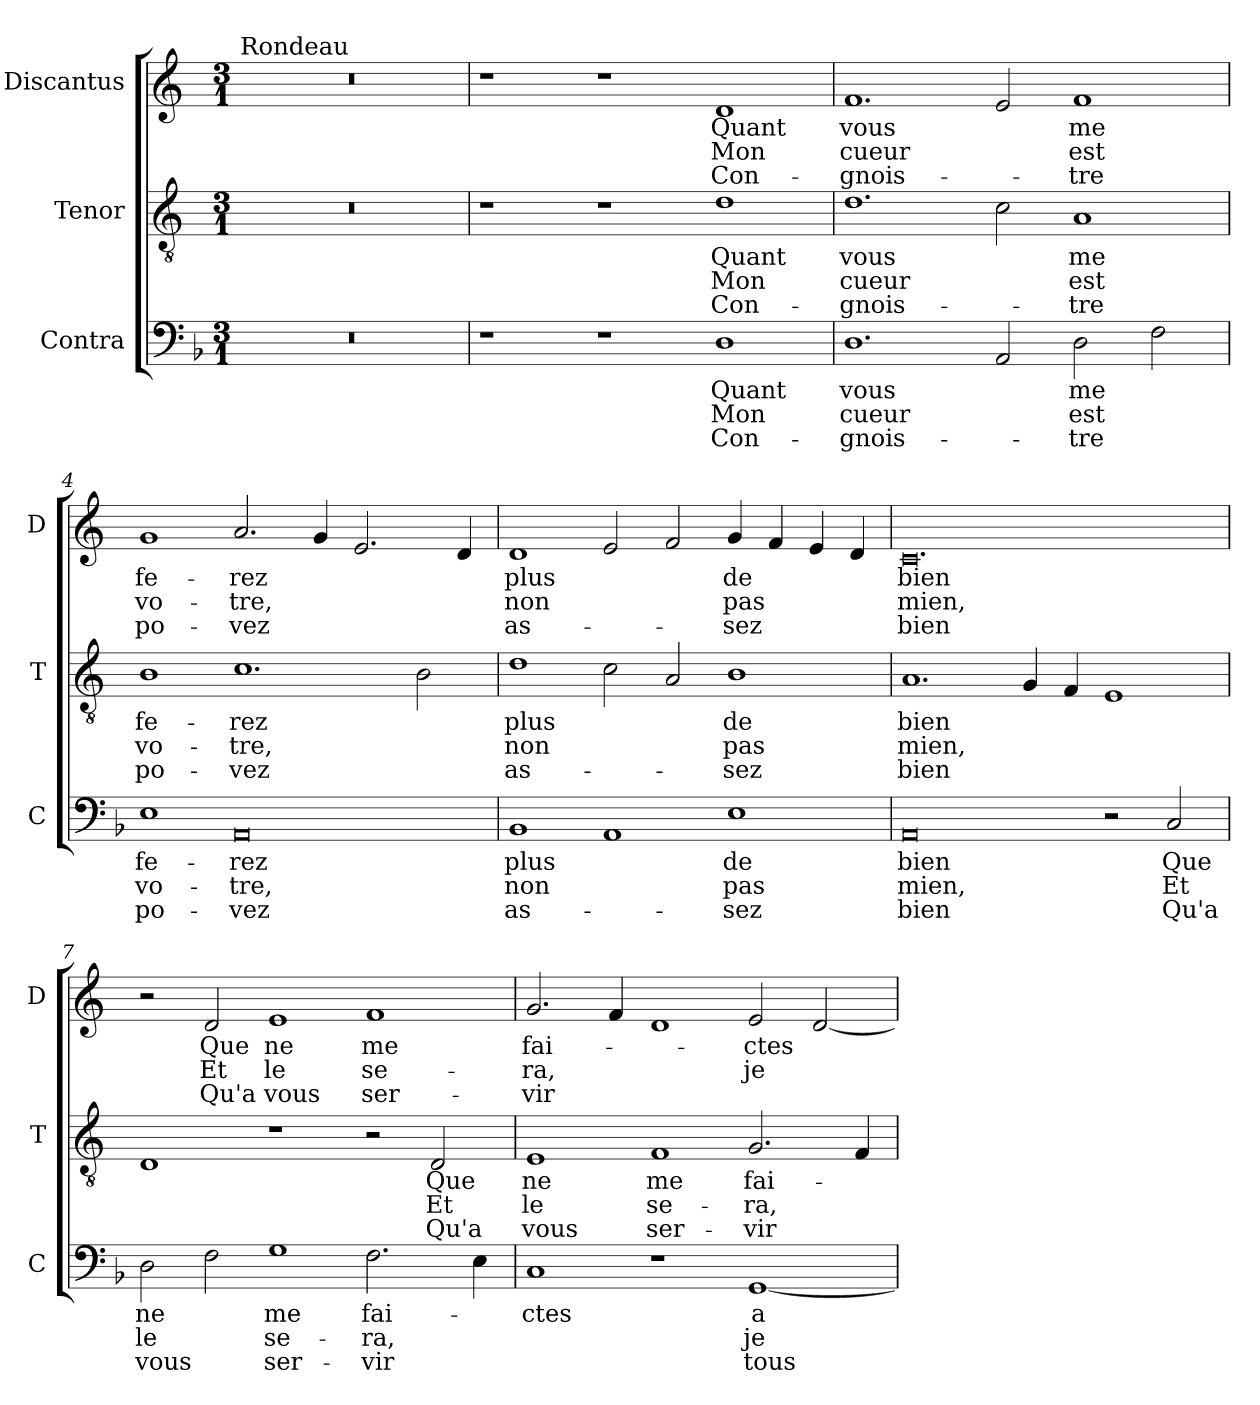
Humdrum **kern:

**kern	**text	**text	**text	**kern	**text	**text	**text	**kern	**text	**text	**text
*part3	*part3	*part3	*part3	*part2	*part2	*part2	*part2	*part1	*part1	*part1	*part1
*staff3	*staff3	*staff3	*staff3	*staff2	*staff2	*staff2	*staff2	*staff1	*staff1	*staff1	*staff1
*I"Contra	*	*	*	*I"Tenor	*	*	*	*I"Discantus	*	*	*
*I'C	*	*	*	*I'T	*	*	*	*I'D	*	*	*
*clefF4	*	*	*	*clefGv2	*	*	*	*clefG2	*	*	*
*k[b-]	*	*	*	*k[]	*	*	*	*k[]	*	*	*
*M3/1	*	*	*	*M3/1	*	*	*	*M3/1	*	*	*
=1	=1	=1	=1	=1	=1	=1	=1	=1	=1	=1	=1
!	!	!	!	!	!	!	!	!LO:TX:a:t=Rondeau	!	!	!
0.r	.	.	.	0.r	.	.	.	0.r	.	.	.
=2	=2	=2	=2	=2	=2	=2	=2	=2	=2	=2	=2
1r	.	.	.	1r	.	.	.	1r	.	.	.
1r	.	.	.	1r	.	.	.	1r	.	.	.
1D	Quant	Mon	Con-	1d	Quant	Mon	Con-	1d	Quant	Mon	Con-
=3	=3	=3	=3	=3	=3	=3	=3	=3	=3	=3	=3
1.D	vous	cueur	-gnois-	1.d	vous	cueur	-gnois-	1.f	vous	cueur	-gnois-
2AA	.	.	.	2c	.	.	.	2e	.	.	.
2D	me	est	-tre	1A	me	est	-tre	1f	me	est	-tre
2F	.	.	.	.	.	.	.	.	.	.	.
=4	=4	=4	=4	=4	=4	=4	=4	=4	=4	=4	=4
1E	fe-	vo-	po-	1B	fe-	vo-	po-	1g	fe-	vo-	po-
0AA	-rez	-tre,	-vez	1.c	-rez	-tre,	-vez	2.a	-rez	-tre,	-vez
.	.	.	.	.	.	.	.	4g	.	.	.
.	.	.	.	.	.	.	.	2.e	.	.	.
.	.	.	.	2B	.	.	.	.	.	.	.
.	.	.	.	.	.	.	.	4d	.	.	.
=5	=5	=5	=5	=5	=5	=5	=5	=5	=5	=5	=5
1BB-	plus	non	as-	1d	plus	non	as-	1d	plus	non	as-
1AA	.	.	.	2c	.	.	.	2e	.	.	.
.	.	.	.	2A	.	.	.	2f	.	.	.
1E	de	pas	-sez	1B	de	pas	-sez	4g	de	pas	-sez
.	.	.	.	.	.	.	.	4f	.	.	.
.	.	.	.	.	.	.	.	4e	.	.	.
.	.	.	.	.	.	.	.	4d	.	.	.
=6	=6	=6	=6	=6	=6	=6	=6	=6	=6	=6	=6
0AA	bien	mien,	bien	1.A	bien	mien,	bien	0.c	bien	mien,	bien
.	.	.	.	4G	.	.	.	.	.	.	.
.	.	.	.	4F	.	.	.	.	.	.	.
2r	.	.	.	1E	.	.	.	.	.	.	.
2C	Que	Et	Qu'a	.	.	.	.	.	.	.	.
=7	=7	=7	=7	=7	=7	=7	=7	=7	=7	=7	=7
2D	ne	le	vous	1D	.	.	.	2r	.	.	.
2F	.	.	.	.	.	.	.	2d	Que	Et	Qu'a
1G	me	se-	ser-	1r	.	.	.	1e	ne	le	vous
2.F	fai-	-ra,	-vir	2r	.	.	.	1f	me	se-	ser-
.	.	.	.	2D	Que	Et	Qu'a	.	.	.	.
4E	.	.	.	.	.	.	.	.	.	.	.
=8	=8	=8	=8	=8	=8	=8	=8	=8	=8	=8	=8
1C	-ctes	.	.	1E	ne	le	vous	2.g	fai-	-ra,	-vir
.	.	.	.	.	.	.	.	4f	.	.	.
1r	.	.	.	1F	me	se-	ser-	1d	.	.	.
[1GG	a	je	tous-	2.G	fai-	-ra,	-vir	2e	-ctes	je	.
.	.	.	.	.	.	.	.	[2d	.	.	.
.	.	.	.	4F	.	.	.	.	.	.	.
=	=	=	=	=	=	=	=	=	=	=	=
*-	*-	*-	*-	*-	*-	*-	*-	*-	*-	*-	*-
